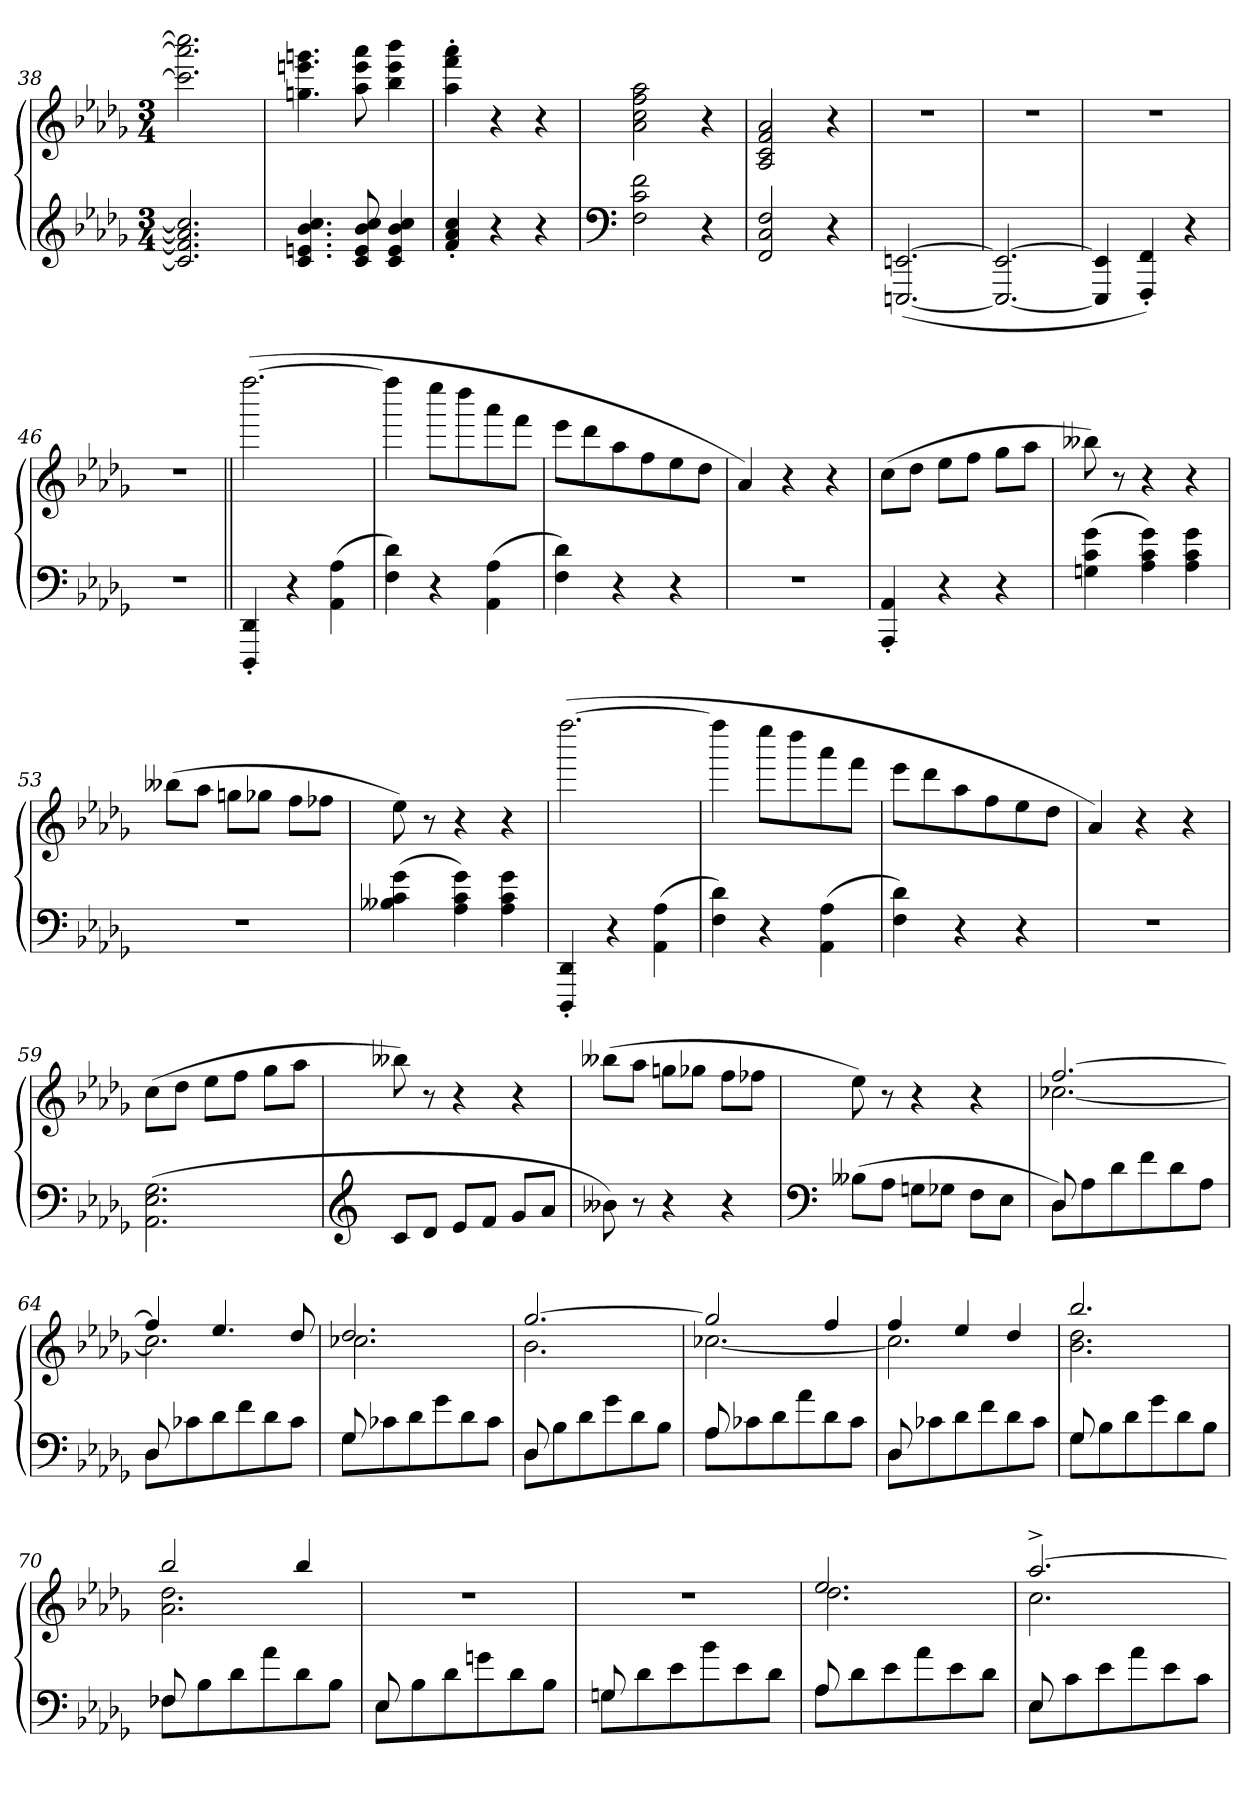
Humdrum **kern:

**kern	**kern
*part1	*part1
*staff2	*staff1
*clefG2	*clefG2
*k[b-e-a-d-g-]	*k[b-e-a-d-g-]
*M3/4	*M3/4
=38	=38
2.c]/ 2.f]/ 2.a-]/ 2.cc]/	2.ccc]\ 2.aaa-]\ 2.cccc]\
=39	=39
4.c/ 4.en/ 4.b-/ 4.cc/	4.ggn\ 4.eeen\ 4.gggn\
8c/ 8e/ 8b-/ 8cc/	8aa-\ 8eee\ 8aaa-\
4c/ 4e/ 4b-/ 4cc/	4bb-\ 4eee\ 4bbb-\
=40	=40
4f'/ 4a-'/ 4cc'/	4aa-'\ 4fff'\ 4aaa-'\
4r	4r
4r	4r
=41	=41
*clefF4	*
2F\ 2c\ 2f\	2a-\ 2cc\ 2ff\ 2aa-\
4r	4r
=42	=42
2FF/ 2C/ 2F/	2A-/ 2c/ 2f/ 2a-/
4r	4r
=43	=43
([2.EEEn/ [2.EEn/	2.r
=44	=44
2.EEE_/ 2.EE_/	2.r
=45	=45
4EEE]/ 4EE]/	2.r
4FFF'/ 4FF'/)	.
4r	.
=46	=46
2.r	2.r
=47||	=47||
4DDD-'/ 4DD-'/	([2.ffff\
4r	.
(4AA-\ 4A-\	.
=48	=48
4F\ 4d-\)	4ffff\]
4r	8eeee-\L
.	8dddd-\
(4AA-\ 4A-\	8aaa-\
.	8fff\J
=49	=49
4F\ 4d-\)	8eee-\L
.	8ddd-\
4r	8aa-\
.	8ff\
4r	8ee-\
.	8dd-\J
=50	=50
2.r	4a-/)
.	4r
.	4r
=51	=51
4AAA-'/ 4AA-'/	(8cc\L
.	8dd-\J
4r	8ee-\L
.	8ff\J
4r	8gg-\L
.	8aa-\J
=52	=52
(4Gn\ 4c\ 4g-\	8bb--X\)
.	8r
4A-\ 4c\ 4g-\)	4r
4A-\ 4c\ 4g-\	4r
=53	=53
2.r	(8bb--X\L
.	8aa-\J
.	8ggn\L
.	8gg-X\J
.	8ff\L
.	8ff-X\J
=54	=54
(4B--X\ 4c\ 4g-\	8ee-\)
.	8r
4A-\ 4c\ 4g-\)	4r
4A-\ 4c\ 4g-\	4r
=55	=55
4DDD-'/ 4DD-'/	([2.ffff\
4r	.
(4AA-\ 4A-\	.
=56	=56
4F\ 4d-\)	4ffff\]
4r	8eeee-\L
.	8dddd-\
(4AA-\ 4A-\	8aaa-\
.	8fff\J
=57	=57
4F\ 4d-\)	8eee-\L
.	8ddd-\
4r	8aa-\
.	8ff\
4r	8ee-\
.	8dd-\J
=58	=58
2.r	4a-/)
.	4r
.	4r
=59	=59
(2.AA-\ 2.E-\ 2.G-\	(8cc\L
.	8dd-\J
.	8ee-\L
.	8ff\J
.	8gg-\L
.	8aa-\J
=60	=60
*clefG2	*
8c/L	8bb--X\)
8d-/J	8r
8e-/L	4r
8f/J	.
8g-/L	4r
8a-/J	.
=61	=61
8b--X\)	(8bb--X\L
8r	8aa-\J
4r	8ggn\L
.	8gg-X\J
4r	8ff\L
.	8ff-X\J
=62	=62
*clefF4	*
(8B--X\L	8ee-\)
8A-\J	8r
8Gn\L	4r
8G-X\J	.
8F\L	4r
8E-\J	.
=63	=63
*^	*^
8D-/)	8D-\L	[2.ff/	[2.cc-X\
3...ryy	8A-\	.	.
.	8d-\	.	.
.	8f\	.	.
.	8d-\	.	.
.	8A-\J	.	.
=64	=64	=64	=64
8D-/	8D-\L	4ff/]	2.cc-\]
3...ryy	8c-X\	.	.
.	8d-\	4.ee-/	.
.	8f\	.	.
.	8d-\	.	.
.	8c-\J	8dd-/	.
=65	=65	=65	=65
8G-/	8G-\L	2.dd-/	2.cc-X\
3...ryy	8c-X\	.	.
.	8d-\	.	.
.	8g-\	.	.
.	8d-\	.	.
.	8c-\J	.	.
=66	=66	=66	=66
8D-/	8D-\L	[2.gg-/	2.b-\
3...ryy	8B-\	.	.
.	8d-\	.	.
.	8g-\	.	.
.	8d-\	.	.
.	8B-\J	.	.
=67	=67	=67	=67
8A-/	8A-\L	2gg-/]	[2.cc-X\
3...ryy	8c-X\	.	.
.	8d-\	.	.
.	8a-\	.	.
.	8d-\	4ff/	.
.	8c-\J	.	.
=68	=68	=68	=68
8D-/	8D-\L	4ff/	2.cc-\]
3...ryy	8c-X\	.	.
.	8d-\	4ee-/	.
.	8f\	.	.
.	8d-\	4dd-/	.
.	8c-\J	.	.
=69	=69	=69	=69
8G-/	8G-\L	2.bb-/	2.b-\ 2.dd-\
3...ryy	8B-\	.	.
.	8d-\	.	.
.	8g-\	.	.
.	8d-\	.	.
.	8B-\J	.	.
=70	=70	=70	=70
8F-X/	8F-X\L	2bb-/	2.a-\ 2.dd-\
3...ryy	8B-\	.	.
.	8d-\	.	.
.	8a-\	.	.
.	8d-\	4bb-/	.
.	8B-\J	.	.
*	*	*v	*v
=71	=71	=71
8E-/	8E-\L	2.r
3...ryy	8B-\	.
.	8d-\	.
.	8gn\	.
.	8d-\	.
.	8B-\J	.
=72	=72	=72
8Gn/	8G\L	2.r
3...ryy	8d-\	.
.	8e-\	.
.	8b-\	.
.	8e-\	.
.	8d-\J	.
=73	=73	=73
*	*	*^
8A-/	8A-\L	2.ee-/	2.dd-\
3...ryy	8d-\	.	.
.	8e-\	.	.
.	8a-\	.	.
.	8e-\	.	.
.	8d-\J	.	.
=74	=74	=74	=74
8E-/	8E-\L	[2.aa-^/	2.cc\
3...ryy	8c\	.	.
.	8e-\	.	.
.	8a-\	.	.
.	8e-\	.	.
.	8c\J	.	.
*v	*v	*	*
*	*v	*v
=	=
*-	*-
